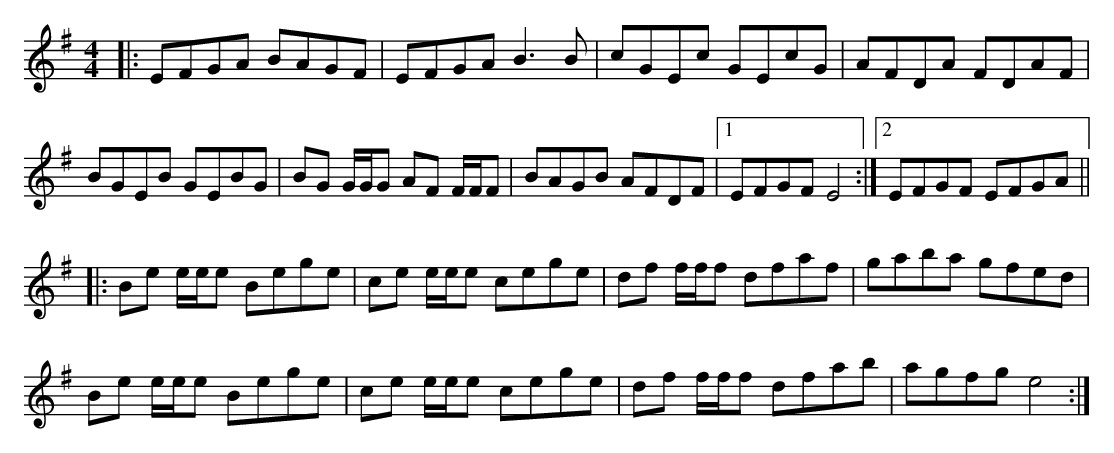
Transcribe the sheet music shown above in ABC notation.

X:1
M:4/4
K:Emin
|:EFGA BAGF|EFGA B3 B|cGEc GEcG|AFDA FDAF|
BGEB GEBG|BG G/G/G AF F/F/F|BAGB AFDF|1 EFGF E4:|2 EFGF EFGA||
|:Be e/e/e Bege|ce e/e/e cege|df f/f/f dfaf|gaba gfed|
Be e/e/e Bege|ce e/e/e cege|df f/f/f dfab|agfg e4:|
